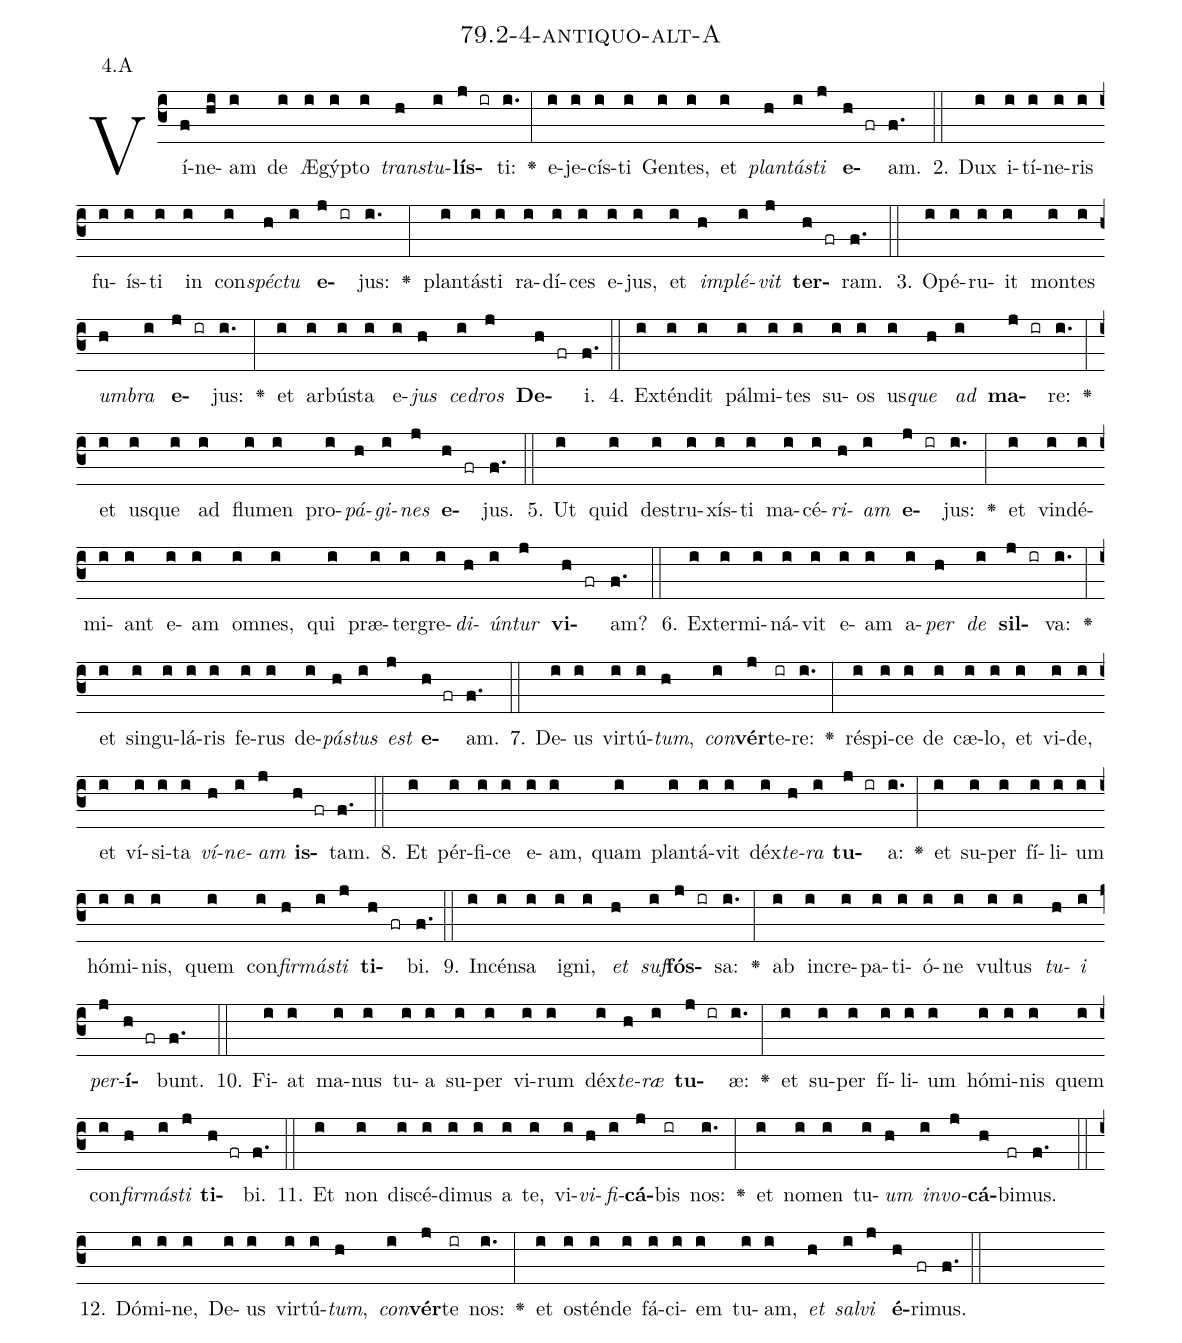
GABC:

name: 79.2-4-antiquo-alt-A;
annotation: 4.A;
%%
(c3)Ví(f)ne(hi)am(i) de(i) Æ(i)gýp(i)to(i) <i>trans</i>(h)<i>tu</i>(i)<b>lís</b>(j ir)ti:(i.) <v>\greheightstar</v>(:) e(i)je(i)cís(i)ti(i) Gen(i)tes,(i) et(i) <i>plan</i>(h)<i>tás</i>(i)<i>ti</i>(j) <b>e</b>(h fr)am.(f.) (::)
2. Dux(i) i(i)tí(i)ne(i)ris(i) fu(i)ís(i)ti(i) in(i) con(i)<i>spéc</i>(h)<i>tu</i>(i) <b>e</b>(j ir)jus:(i.) <v>\greheightstar</v>(:) plan(i)tás(i)ti(i) ra(i)dí(i)ces(i) e(i)jus,(i) et(i) <i>im</i>(h)<i>plé</i>(i)<i>vit</i>(j) <b>ter</b>(h fr)ram.(f.) (::)
3. O(i)pé(i)ru(i)it(i) mon(i)tes(i) <i>um</i>(h)<i>bra</i>(i) <b>e</b>(j ir)jus:(i.) <v>\greheightstar</v>(:) et(i) ar(i)bús(i)ta(i) e(i)<i>jus</i>(h) <i>ce</i>(i)<i>dros</i>(j) <b>De</b>(h fr)i.(f.) (::)
4. Ex(i)tén(i)dit(i) pál(i)mi(i)tes(i) su(i)os(i) us(i)<i>que</i>(h) <i>ad</i>(i) <b>ma</b>(j ir)re:(i.) <v>\greheightstar</v>(:) et(i) us(i)que(i) ad(i) flu(i)men(i) pro(i)<i>pá</i>(h)<i>gi</i>(i)<i>nes</i>(j) <b>e</b>(h fr)jus.(f.) (::)
5. Ut(i) quid(i) de(i)stru(i)xís(i)ti(i) ma(i)cé(i)<i>ri</i>(h)<i>am</i>(i) <b>e</b>(j ir)jus:(i.) <v>\greheightstar</v>(:) et(i) vin(i)dé(i)mi(i)ant(i) e(i)am(i) om(i)nes,(i) qui(i) præ(i)ter(i)gre(i)<i>di</i>(h)<i>ún</i>(i)<i>tur</i>(j) <b>vi</b>(h fr)am?(f.) (::)
6. Ex(i)ter(i)mi(i)ná(i)vit(i) e(i)am(i) a(i)<i>per</i>(h) <i>de</i>(i) <b>sil</b>(j ir)va:(i.) <v>\greheightstar</v>(:) et(i) sin(i)gu(i)lá(i)ris(i) fe(i)rus(i) de(i)<i>pás</i>(h)<i>tus</i>(i) <i>est</i>(j) <b>e</b>(h fr)am.(f.) (::)
7. De(i)us(i) vir(i)tú(i)<i>tum</i>,(h) <i>con</i>(i)<b>vér</b>(j)te(ir)re:(i.) <v>\greheightstar</v>(:) ré(i)spi(i)ce(i) de(i) cæ(i)lo,(i) et(i) vi(i)de,(i) et(i) ví(i)si(i)ta(i) <i>ví</i>(h)<i>ne</i>(i)<i>am</i>(j) <b>is</b>(h fr)tam.(f.) (::)
8. Et(i) pér(i)fi(i)ce(i) e(i)am,(i) quam(i) plan(i)tá(i)vit(i) déx(i)<i>te</i>(h)<i>ra</i>(i) <b>tu</b>(j ir)a:(i.) <v>\greheightstar</v>(:) et(i) su(i)per(i) fí(i)li(i)um(i) hó(i)mi(i)nis,(i) quem(i) con(i)<i>fir</i>(h)<i>más</i>(i)<i>ti</i>(j) <b>ti</b>(h fr)bi.(f.) (::)
9. In(i)cén(i)sa(i) i(i)gni,(i) <i>et</i>(h) <i>suf</i>(i)<b>fós</b>(j ir)sa:(i.) <v>\greheightstar</v>(:) ab(i) in(i)cre(i)pa(i)ti(i)ó(i)ne(i) vul(i)tus(i) <i>tu</i>(h)<i>i</i>(i) <i>per</i>(j)<b>í</b>(h fr)bunt.(f.) (::)
10. Fi(i)at(i) ma(i)nus(i) tu(i)a(i) su(i)per(i) vi(i)rum(i) déx(i)<i>te</i>(h)<i>ræ</i>(i) <b>tu</b>(j ir)æ:(i.) <v>\greheightstar</v>(:) et(i) su(i)per(i) fí(i)li(i)um(i) hó(i)mi(i)nis(i) quem(i) con(i)<i>fir</i>(h)<i>más</i>(i)<i>ti</i>(j) <b>ti</b>(h fr)bi.(f.) (::)
11. Et(i) non(i) di(i)scé(i)di(i)mus(i) a(i) te,(i) vi(i)<i>vi</i>(h)<i>fi</i>(i)<b>cá</b>(j)bis(ir) nos:(i.) <v>\greheightstar</v>(:) et(i) no(i)men(i) tu(i)<i>um</i>(h) <i>in</i>(i)<i>vo</i>(j)<b>cá</b>(h)bi(fr)mus.(f.) (::)
12. Dó(i)mi(i)ne,(i) De(i)us(i) vir(i)tú(i)<i>tum</i>,(h) <i>con</i>(i)<b>vér</b>(j)te(ir) nos:(i.) <v>\greheightstar</v>(:) et(i) os(i)tén(i)de(i) fá(i)ci(i)em(i) tu(i)am,(i) <i>et</i>(h) <i>sal</i>(i)<i>vi</i>(j) <b>é</b>(h)ri(fr)mus.(f.) (::)
